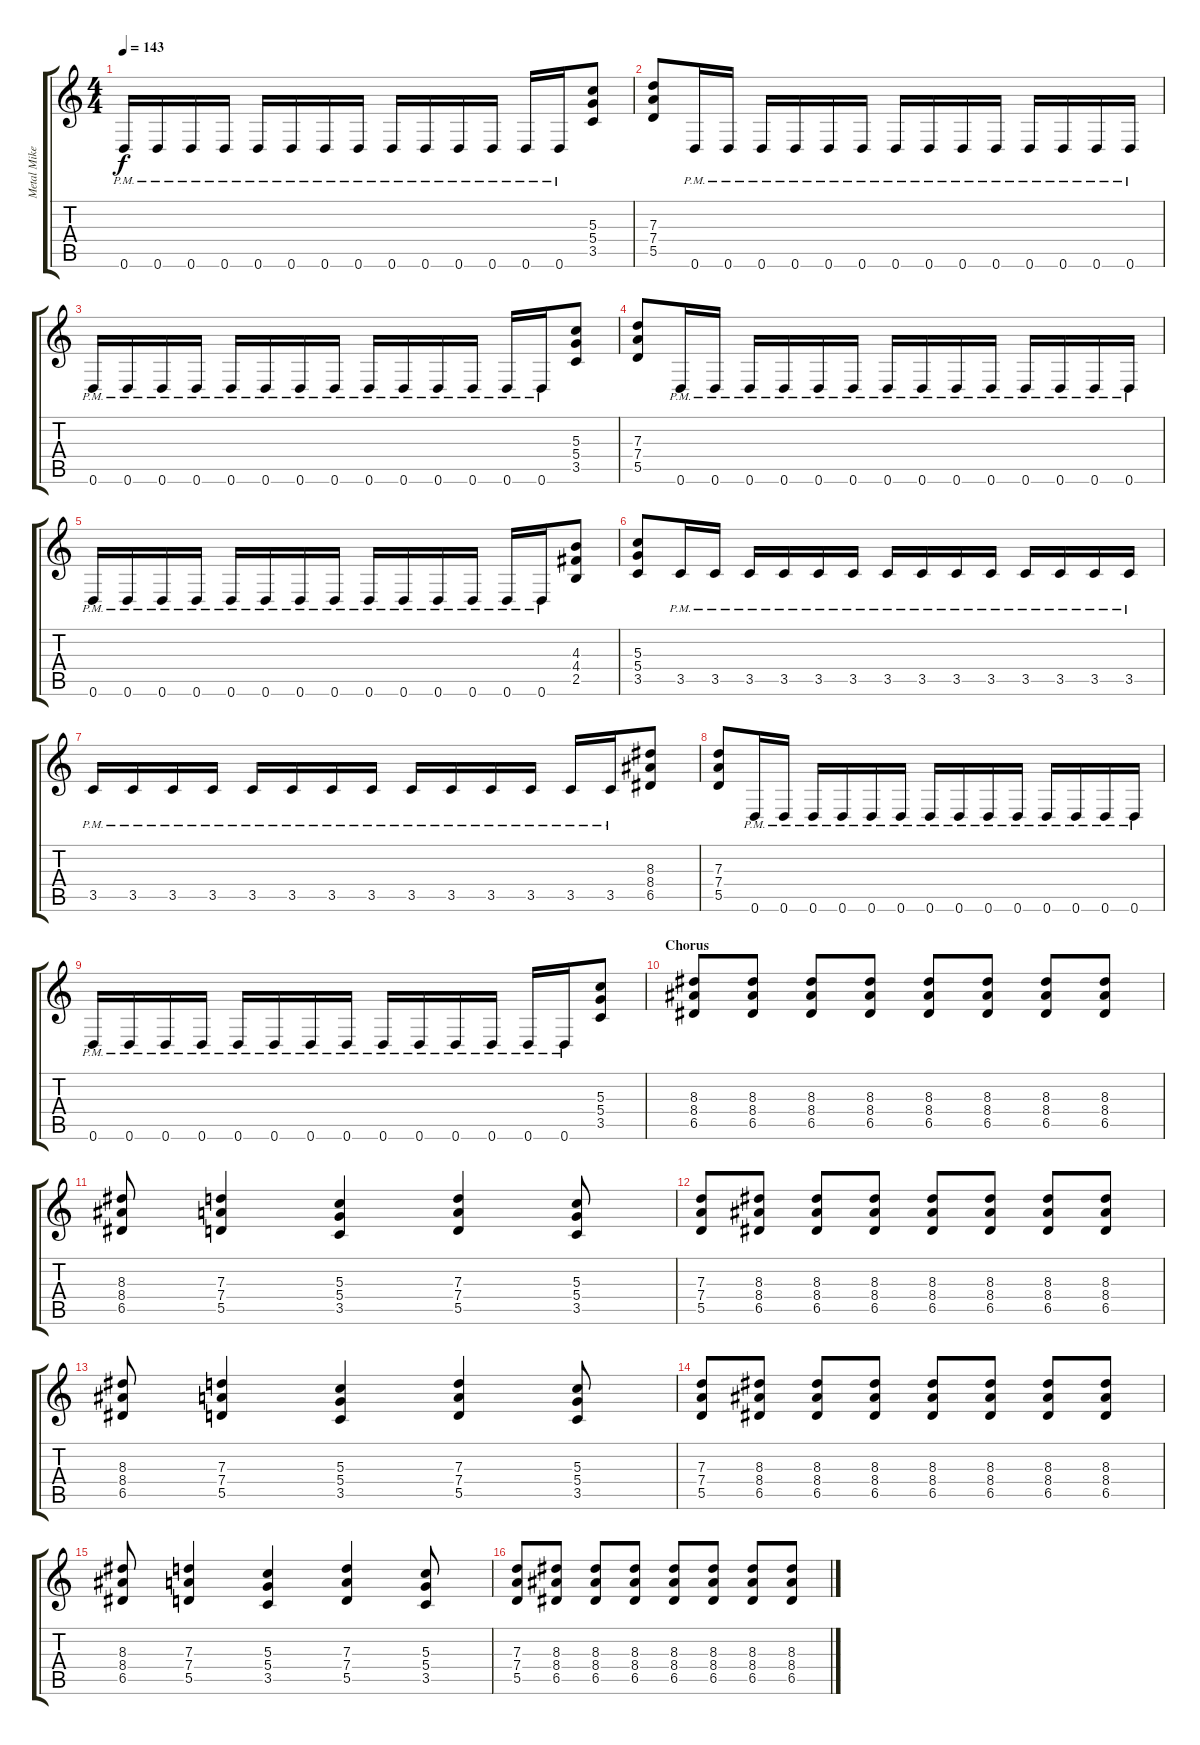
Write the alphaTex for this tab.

\track ("Metal Mike" "Metal Mike") {instrument distortionguitar}
\staff {score tabs}
\tuning (E4 B3 G3 D3 A2 D2) {hide}
\ts (4 4)
\tempo 143
\clef g2
\ks c
0.6{pm}.16{dy f} 0.6{pm}.16 0.6{pm}.16 0.6{pm}.16 0.6{pm}.16 0.6{pm}.16 0.6{pm}.16 0.6{pm}.16 0.6{pm}.16 0.6{pm}.16 0.6{pm}.16 0.6{pm}.16 0.6{pm}.16 0.6{pm}.16 (5.3 5.4 3.5).8 |
(7.3 7.4 5.5).8 0.6{pm}.16 0.6{pm}.16 0.6{pm}.16 0.6{pm}.16 0.6{pm}.16 0.6{pm}.16 0.6{pm}.16 0.6{pm}.16 0.6{pm}.16 0.6{pm}.16 0.6{pm}.16 0.6{pm}.16 0.6{pm}.16 0.6{pm}.16 |
0.6{pm}.16 0.6{pm}.16 0.6{pm}.16 0.6{pm}.16 0.6{pm}.16 0.6{pm}.16 0.6{pm}.16 0.6{pm}.16 0.6{pm}.16 0.6{pm}.16 0.6{pm}.16 0.6{pm}.16 0.6{pm}.16 0.6{pm}.16 (5.3 5.4 3.5).8 |
(7.3 7.4 5.5).8 0.6{pm}.16 0.6{pm}.16 0.6{pm}.16 0.6{pm}.16 0.6{pm}.16 0.6{pm}.16 0.6{pm}.16 0.6{pm}.16 0.6{pm}.16 0.6{pm}.16 0.6{pm}.16 0.6{pm}.16 0.6{pm}.16 0.6{pm}.16 |
0.6{pm}.16 0.6{pm}.16 0.6{pm}.16 0.6{pm}.16 0.6{pm}.16 0.6{pm}.16 0.6{pm}.16 0.6{pm}.16 0.6{pm}.16 0.6{pm}.16 0.6{pm}.16 0.6{pm}.16 0.6{pm}.16 0.6{pm}.16 (4.3 4.4 2.5).8 |
(5.3 5.4 3.5).8 3.5{pm}.16 3.5{pm}.16 3.5{pm}.16 3.5{pm}.16 3.5{pm}.16 3.5{pm}.16 3.5{pm}.16 3.5{pm}.16 3.5{pm}.16 3.5{pm}.16 3.5{pm}.16 3.5{pm}.16 3.5{pm}.16 3.5{pm}.16 |
3.5{pm}.16 3.5{pm}.16 3.5{pm}.16 3.5{pm}.16 3.5{pm}.16 3.5{pm}.16 3.5{pm}.16 3.5{pm}.16 3.5{pm}.16 3.5{pm}.16 3.5{pm}.16 3.5{pm}.16 3.5{pm}.16 3.5{pm}.16 (8.3 8.4 6.5).8 |
(7.3 7.4 5.5).8 0.6{pm}.16 0.6{pm}.16 0.6{pm}.16 0.6{pm}.16 0.6{pm}.16 0.6{pm}.16 0.6{pm}.16 0.6{pm}.16 0.6{pm}.16 0.6{pm}.16 0.6{pm}.16 0.6{pm}.16 0.6{pm}.16 0.6{pm}.16 |
0.6{pm}.16 0.6{pm}.16 0.6{pm}.16 0.6{pm}.16 0.6{pm}.16 0.6{pm}.16 0.6{pm}.16 0.6{pm}.16 0.6{pm}.16 0.6{pm}.16 0.6{pm}.16 0.6{pm}.16 0.6{pm}.16 0.6{pm}.16 (5.3 5.4 3.5).8 |
\section ("" "Chorus")
(8.3 8.4 6.5).8 (8.3 8.4 6.5).8 (8.3 8.4 6.5).8 (8.3 8.4 6.5).8 (8.3 8.4 6.5).8 (8.3 8.4 6.5).8 (8.3 8.4 6.5).8 (8.3 8.4 6.5).8 |
(8.3 8.4 6.5).8 (7.3 7.4 5.5).4 (5.3 5.4 3.5).4 (7.3 7.4 5.5).4 (5.3 5.4 3.5).8 |
(7.3 7.4 5.5).8 (8.3 8.4 6.5).8 (8.3 8.4 6.5).8 (8.3 8.4 6.5).8 (8.3 8.4 6.5).8 (8.3 8.4 6.5).8 (8.3 8.4 6.5).8 (8.3 8.4 6.5).8 |
(8.3 8.4 6.5).8 (7.3 7.4 5.5).4 (5.3 5.4 3.5).4 (7.3 7.4 5.5).4 (5.3 5.4 3.5).8 |
(7.3 7.4 5.5).8 (8.3 8.4 6.5).8 (8.3 8.4 6.5).8 (8.3 8.4 6.5).8 (8.3 8.4 6.5).8 (8.3 8.4 6.5).8 (8.3 8.4 6.5).8 (8.3 8.4 6.5).8 |
(8.3 8.4 6.5).8 (7.3 7.4 5.5).4 (5.3 5.4 3.5).4 (7.3 7.4 5.5).4 (5.3 5.4 3.5).8 |
(7.3 7.4 5.5).8 (8.3 8.4 6.5).8 (8.3 8.4 6.5).8 (8.3 8.4 6.5).8 (8.3 8.4 6.5).8 (8.3 8.4 6.5).8 (8.3 8.4 6.5).8 (8.3 8.4 6.5).8
